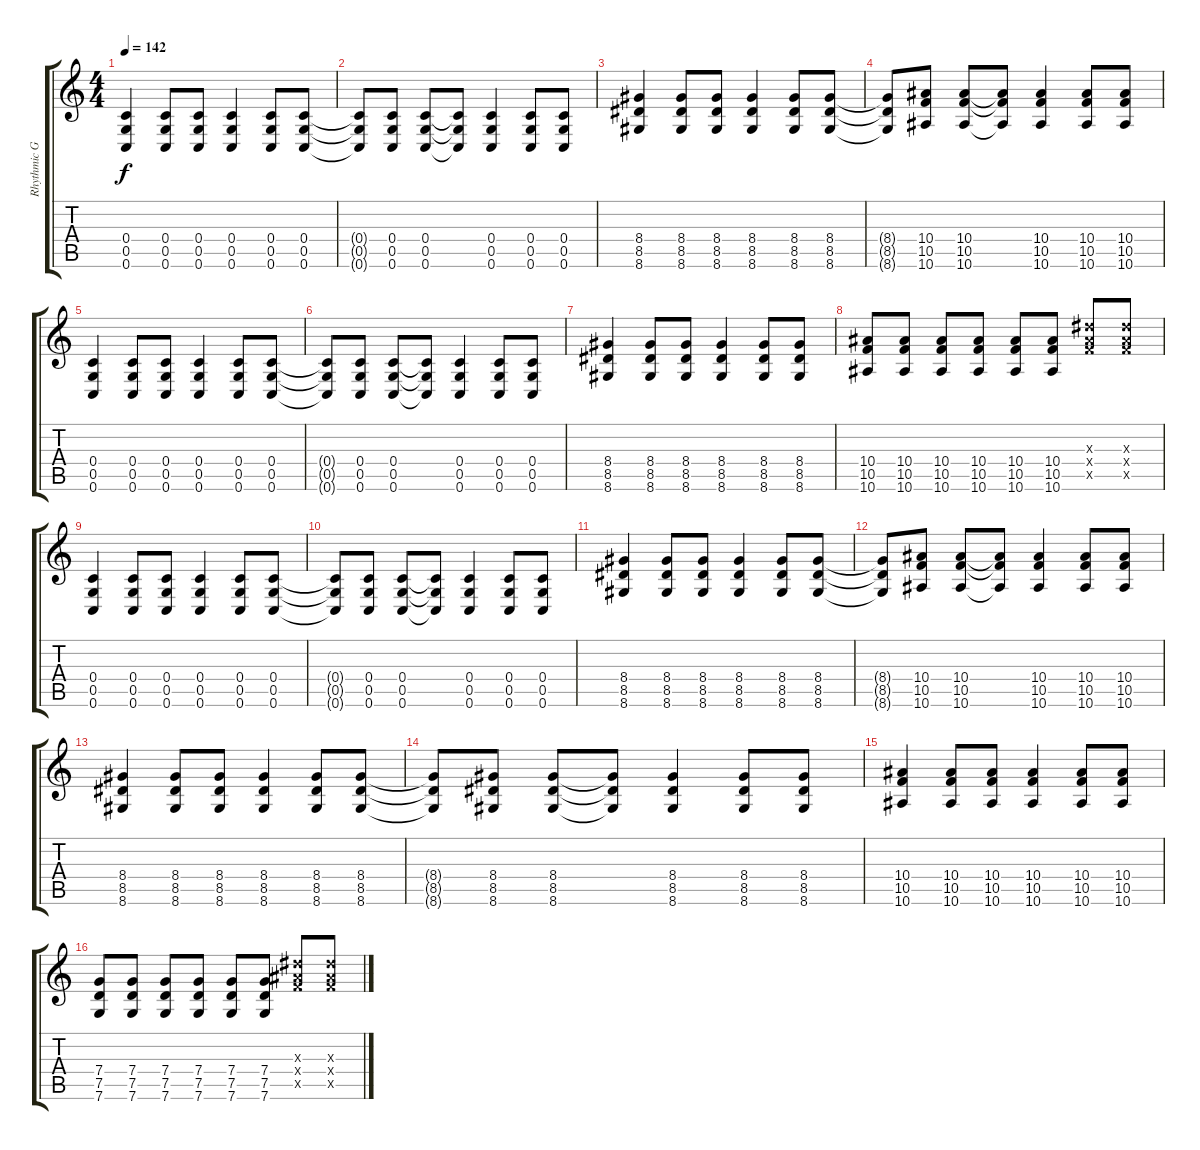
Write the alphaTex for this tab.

\track ("Rhythmic Guitar" "Rhythmic G") {instrument distortionguitar}
\staff {score tabs}
\tuning (D4 A3 F3 C3 G2 C2) {hide}
\ts (4 4)
\tempo 142
\clef g2
\ks c
(0.4 0.5 0.6).4{dy f} (0.4 0.5 0.6).8 (0.4 0.5 0.6).8 (0.4 0.5 0.6).4 (0.4 0.5 0.6).8 (0.4 0.5 0.6).8 |
(0.4{t} 0.5{t} 0.6{t}).8 (0.4 0.5 0.6).8 (0.4 0.5 0.6).8 (0.4{t} 0.5{t} 0.6{t}).8 (0.4 0.5 0.6).4 (0.4 0.5 0.6).8 (0.4 0.5 0.6).8 |
(8.4 8.5 8.6).4 (8.4 8.5 8.6).8 (8.4 8.5 8.6).8 (8.4 8.5 8.6).4 (8.4 8.5 8.6).8 (8.4 8.5 8.6).8 |
(8.4{t} 8.5{t} 8.6{t}).8 (10.4 10.5 10.6).8 (10.4 10.5 10.6).8 (10.4{t} 10.5{t} 10.6{t}).8 (10.4 10.5 10.6).4 (10.4 10.5 10.6).8 (10.4 10.5 10.6).8 |
(0.4 0.5 0.6).4 (0.4 0.5 0.6).8 (0.4 0.5 0.6).8 (0.4 0.5 0.6).4 (0.4 0.5 0.6).8 (0.4 0.5 0.6).8 |
(0.4{t} 0.5{t} 0.6{t}).8 (0.4 0.5 0.6).8 (0.4 0.5 0.6).8 (0.4{t} 0.5{t} 0.6{t}).8 (0.4 0.5 0.6).4 (0.4 0.5 0.6).8 (0.4 0.5 0.6).8 |
(8.4 8.5 8.6).4 (8.4 8.5 8.6).8 (8.4 8.5 8.6).8 (8.4 8.5 8.6).4 (8.4 8.5 8.6).8 (8.4 8.5 8.6).8 |
(10.4 10.5 10.6).8 (10.4 10.5 10.6).8 (10.4 10.5 10.6).8 (10.4 10.5 10.6).8 (10.4 10.5 10.6).8 (10.4 10.5 10.6).8 (10.3{x} 10.4{x} 10.5{x}).8 (10.3{x} 10.4{x} 10.5{x}).8 |
(0.4 0.5 0.6).4 (0.4 0.5 0.6).8 (0.4 0.5 0.6).8 (0.4 0.5 0.6).4 (0.4 0.5 0.6).8 (0.4 0.5 0.6).8 |
(0.4{t} 0.5{t} 0.6{t}).8 (0.4 0.5 0.6).8 (0.4 0.5 0.6).8 (0.4{t} 0.5{t} 0.6{t}).8 (0.4 0.5 0.6).4 (0.4 0.5 0.6).8 (0.4 0.5 0.6).8 |
(8.4 8.5 8.6).4 (8.4 8.5 8.6).8 (8.4 8.5 8.6).8 (8.4 8.5 8.6).4 (8.4 8.5 8.6).8 (8.4 8.5 8.6).8 |
(8.4{t} 8.5{t} 8.6{t}).8 (10.4 10.5 10.6).8 (10.4 10.5 10.6).8 (10.4{t} 10.5{t} 10.6{t}).8 (10.4 10.5 10.6).4 (10.4 10.5 10.6).8 (10.4 10.5 10.6).8 |
(8.4 8.5 8.6).4 (8.4 8.5 8.6).8 (8.4 8.5 8.6).8 (8.4 8.5 8.6).4 (8.4 8.5 8.6).8 (8.4 8.5 8.6).8 |
(8.4{t} 8.5{t} 8.6{t}).8 (8.4 8.5 8.6).8 (8.4 8.5 8.6).8 (8.4{t} 8.5{t} 8.6{t}).8 (8.4 8.5 8.6).4 (8.4 8.5 8.6).8 (8.4 8.5 8.6).8 |
(10.4 10.5 10.6).4 (10.4 10.5 10.6).8 (10.4 10.5 10.6).8 (10.4 10.5 10.6).4 (10.4 10.5 10.6).8 (10.4 10.5 10.6).8 |
(7.4 7.5 7.6).8 (7.4 7.5 7.6).8 (7.4 7.5 7.6).8 (7.4 7.5 7.6).8 (7.4 7.5 7.6).8 (7.4 7.5 7.6).8 (10.3{x} 10.4{x} 10.5{x}).8 (10.3{x} 10.4{x} 10.5{x}).8
